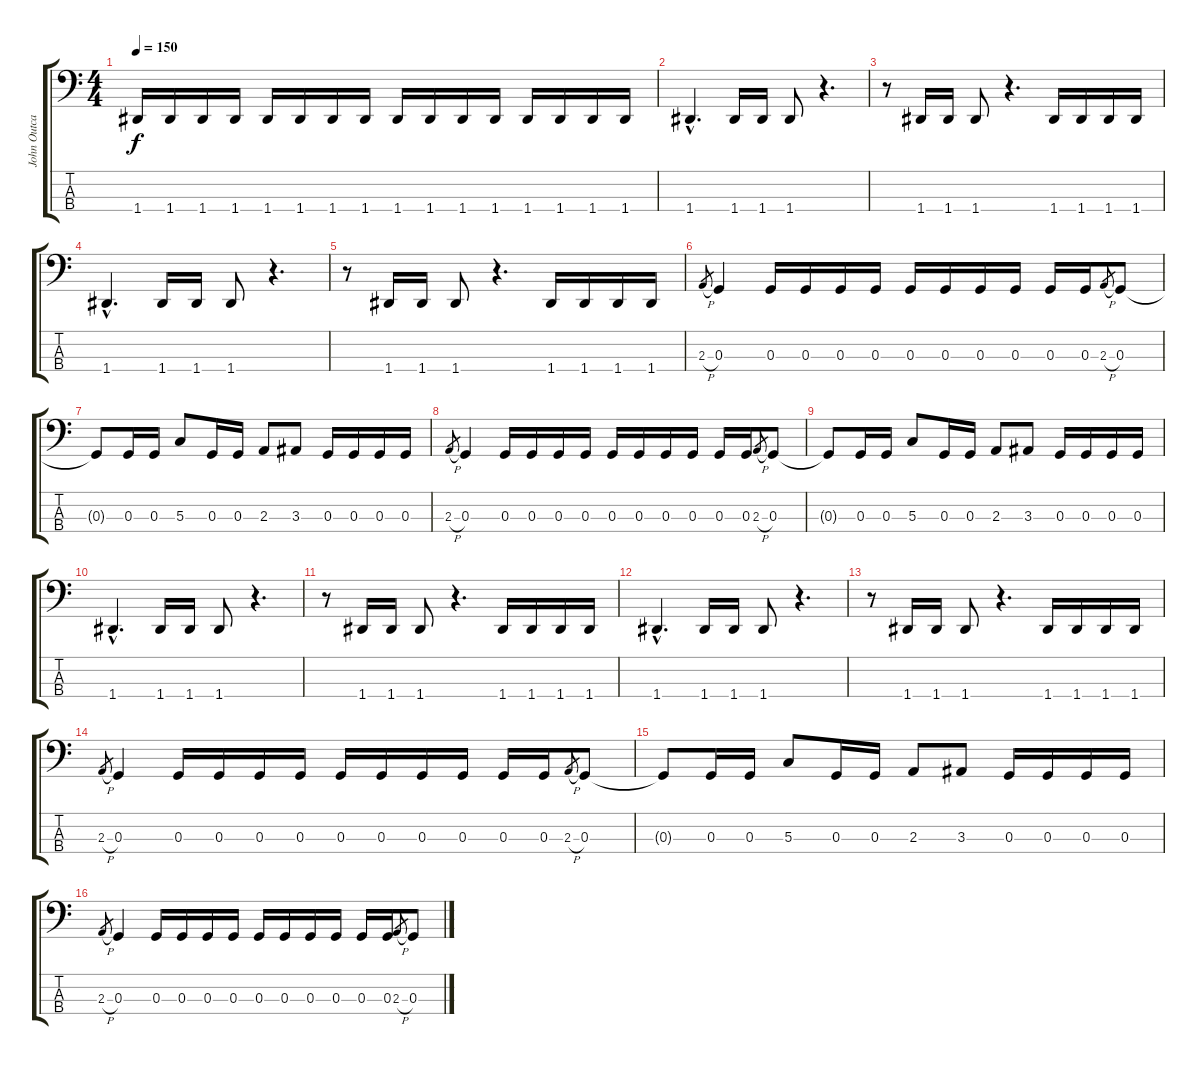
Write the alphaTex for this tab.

\track ("John Outcalt" "John Outca") {instrument electricbasspick}
\staff {score tabs}
\tuning (F2 C2 G1 D1) {hide}
\ts (4 4)
\tempo 150
\clef f4
\ks c
1.4.16{dy f} 1.4.16 1.4.16 1.4.16 1.4.16 1.4.16 1.4.16 1.4.16 1.4.16 1.4.16 1.4.16 1.4.16 1.4.16 1.4.16 1.4.16 1.4.16 |
1.4{hac}.4{d} 1.4.16 1.4.16 1.4.8 r.4{d} |
r.8 1.4.16 1.4.16 1.4.8 r.4{d} 1.4.16 1.4.16 1.4.16 1.4.16 |
1.4{hac}.4{d} 1.4.16 1.4.16 1.4.8 r.4{d} |
r.8 1.4.16 1.4.16 1.4.8 r.4{d} 1.4.16 1.4.16 1.4.16 1.4.16 |
2.3{h}.8{gr} 0.3.4 0.3.16 0.3.16 0.3.16 0.3.16 0.3.16 0.3.16 0.3.16 0.3.16 0.3.16 0.3.16 2.3{h}.8{gr} 0.3.8 |
0.3{t}.8 0.3.16 0.3.16 5.3.8 0.3.16 0.3.16 2.3.8 3.3.8 0.3.16 0.3.16 0.3.16 0.3.16 |
2.3{h}.8{gr} 0.3.4 0.3.16 0.3.16 0.3.16 0.3.16 0.3.16 0.3.16 0.3.16 0.3.16 0.3.16 0.3.16 2.3{h}.8{gr} 0.3.8 |
0.3{t}.8 0.3.16 0.3.16 5.3.8 0.3.16 0.3.16 2.3.8 3.3.8 0.3.16 0.3.16 0.3.16 0.3.16 |
1.4{hac}.4{d} 1.4.16 1.4.16 1.4.8 r.4{d} |
r.8 1.4.16 1.4.16 1.4.8 r.4{d} 1.4.16 1.4.16 1.4.16 1.4.16 |
1.4{hac}.4{d} 1.4.16 1.4.16 1.4.8 r.4{d} |
r.8 1.4.16 1.4.16 1.4.8 r.4{d} 1.4.16 1.4.16 1.4.16 1.4.16 |
2.3{h}.8{gr} 0.3.4 0.3.16 0.3.16 0.3.16 0.3.16 0.3.16 0.3.16 0.3.16 0.3.16 0.3.16 0.3.16 2.3{h}.8{gr} 0.3.8 |
0.3{t}.8 0.3.16 0.3.16 5.3.8 0.3.16 0.3.16 2.3.8 3.3.8 0.3.16 0.3.16 0.3.16 0.3.16 |
2.3{h}.8{gr} 0.3.4 0.3.16 0.3.16 0.3.16 0.3.16 0.3.16 0.3.16 0.3.16 0.3.16 0.3.16 0.3.16 2.3{h}.8{gr} 0.3.8
